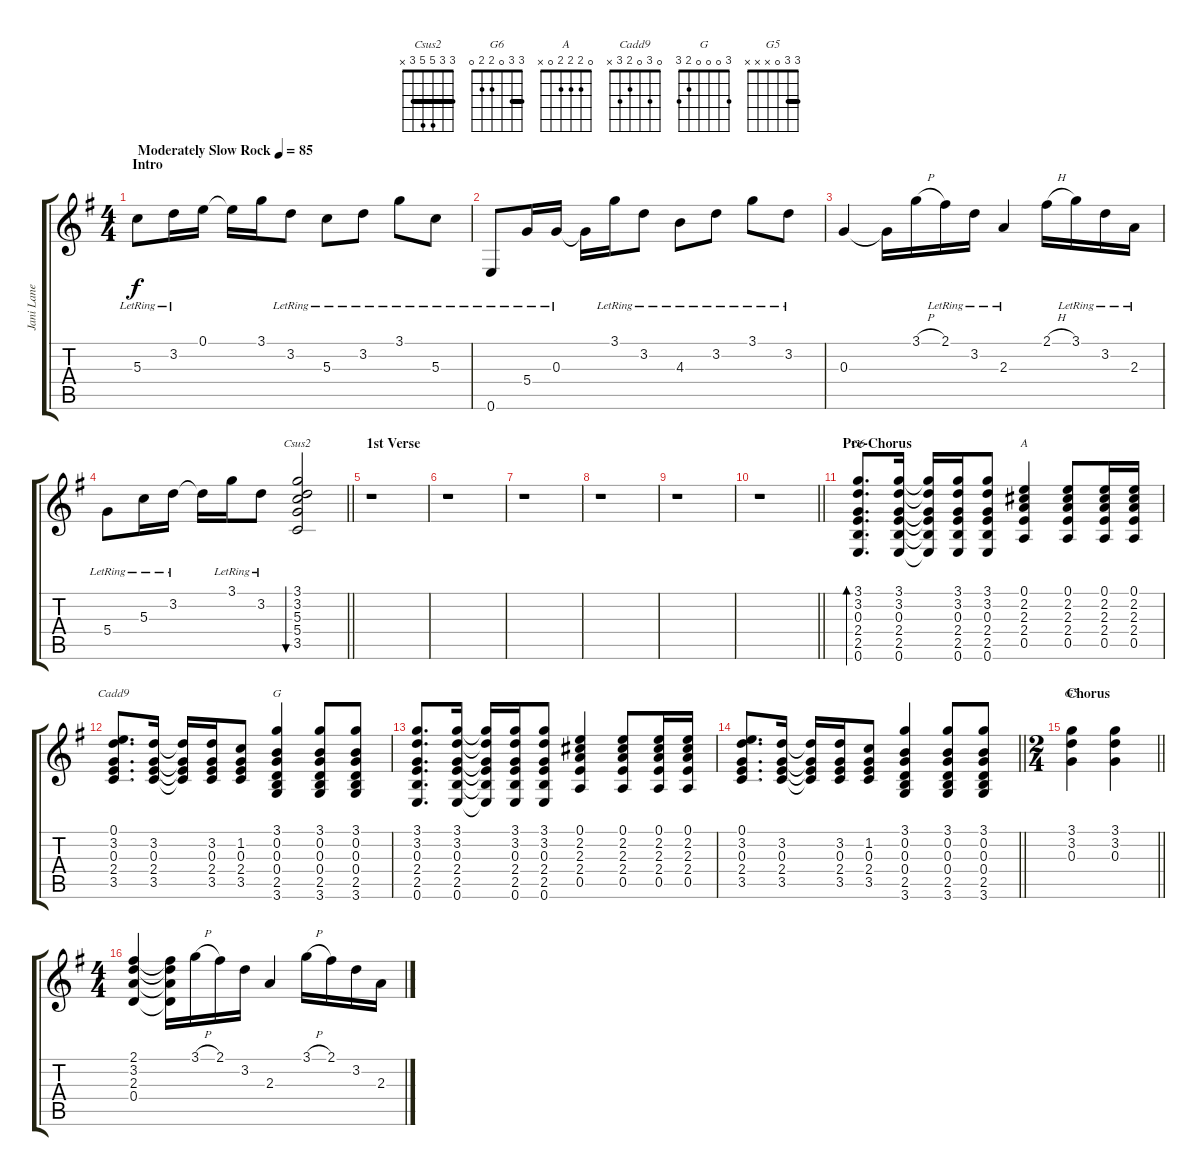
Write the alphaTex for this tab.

\track ("Jani Lane Acoustic" "Jani Lane ") {instrument acousticguitarsteel}
\staff {score tabs}
\tuning (E4 B3 G3 D3 A2 E2) {hide}
\chord ("Csus2" 3 3 5 5 3 x) {barre 3}
\chord ("G6" 3 3 0 2 2 0) {barre 3}
\chord ("A" 0 2 2 2 0 x)
\chord ("Cadd9" 0 3 0 2 3 x)
\chord ("G" 3 0 0 0 2 3)
\chord ("G5" 3 3 0 x x x) {barre 3}
\ts (4 4)
\section ("" "Intro")
\tempo (85 "Moderately Slow Rock")
\clef g2
\ks g
5.3{lr}.8{dy f instrument acousticguitarsteel} 3.2{lr}.16 0.1.16 0.1{t}.16 3.1.16 3.2{lr}.8 5.3{lr}.8 3.2{lr}.8 3.1{lr}.8 5.3{lr}.8 |
0.6{lr}.8 5.4{lr}.16 0.3{lr}.16 0.3{t}.16 3.1{lr}.16 3.2{lr}.8 4.3{lr}.8 3.2{lr}.8 3.1{lr}.8 3.2{lr}.8 |
0.3.4 0.3{t}.16 3.1{h}.16 2.1{lr}.16 3.2{lr}.16 2.3{lr}.4 2.1{h}.16 3.1{lr}.16 3.2{lr}.16 2.3{lr}.16 |
\barLineRight lightlight
5.4{lr}.8 5.3{lr}.16 3.2{lr}.16 3.2{t}.16 3.1{lr}.16 3.2{lr}.8 (3.1 3.2 5.3 5.4 3.5).2{bu 240 ch "Csus2"} |
\section ("" "1st Verse")
r.1 |
r.1 |
r.1 |
r.1 |
r.1 |
\barLineRight lightlight
r.1 |
\section ("" "Pre-Chorus")
(3.1 3.2 0.3 2.4 2.5 0.6).8{d bd 240 ch "G6"} (3.1 3.2 0.3 2.4 2.5 0.6).16 (3.1{t} 3.2{t} 0.3{t} 2.4{t} 2.5{t} 0.6{t}).16 (3.1 3.2 0.3 2.4 2.5 0.6).16 (3.1 3.2 0.3 2.4 2.5 0.6).8 (0.1 2.2 2.3 2.4 0.5).4{ch "A"} (0.1 2.2 2.3 2.4 0.5).8 (0.1 2.2 2.3 2.4 0.5).16 (0.1 2.2 2.3 2.4 0.5).16 |
(0.1 3.2 0.3 2.4 3.5).8{d ch "Cadd9"} (3.2 0.3 2.4 3.5).16 (3.2{t} 0.3{t} 2.4{t} 3.5{t}).16 (3.2 0.3 2.4 3.5).16 (1.2 0.3 2.4 3.5).8 (3.1 0.2 0.3 0.4 2.5 3.6).4{ch "G"} (3.1 0.2 0.3 0.4 2.5 3.6).8 (3.1 0.2 0.3 0.4 2.5 3.6).8 |
(3.1 3.2 0.3 2.4 2.5 0.6).8{d} (3.1 3.2 0.3 2.4 2.5 0.6).16 (3.1{t} 3.2{t} 0.3{t} 2.4{t} 2.5{t} 0.6{t}).16 (3.1 3.2 0.3 2.4 2.5 0.6).16 (3.1 3.2 0.3 2.4 2.5 0.6).8 (0.1 2.2 2.3 2.4 0.5).4 (0.1 2.2 2.3 2.4 0.5).8 (0.1 2.2 2.3 2.4 0.5).16 (0.1 2.2 2.3 2.4 0.5).16 |
\barLineRight lightlight
(0.1 3.2 0.3 2.4 3.5).8{d} (3.2 0.3 2.4 3.5).16 (3.2{t} 0.3{t} 2.4{t} 3.5{t}).16 (3.2 0.3 2.4 3.5).16 (1.2 0.3 2.4 3.5).8 (3.1 0.2 0.3 0.4 2.5 3.6).4 (3.1 0.2 0.3 0.4 2.5 3.6).8 (3.1 0.2 0.3 0.4 2.5 3.6).8 |
\ts (2 4)
\section ("" "Chorus")
\barLineRight lightlight
(3.1 3.2 0.3).4{ch "G5"} (3.1 3.2 0.3).4 |
\ts (4 4)
(2.1 3.2 2.3 0.4).4 (2.1{t} 3.2{t} 2.3{t} 0.4{t}).16 3.1{h}.16 2.1.16 3.2.16 2.3.4 3.1{h}.16 2.1.16 3.2.16 2.3.16
